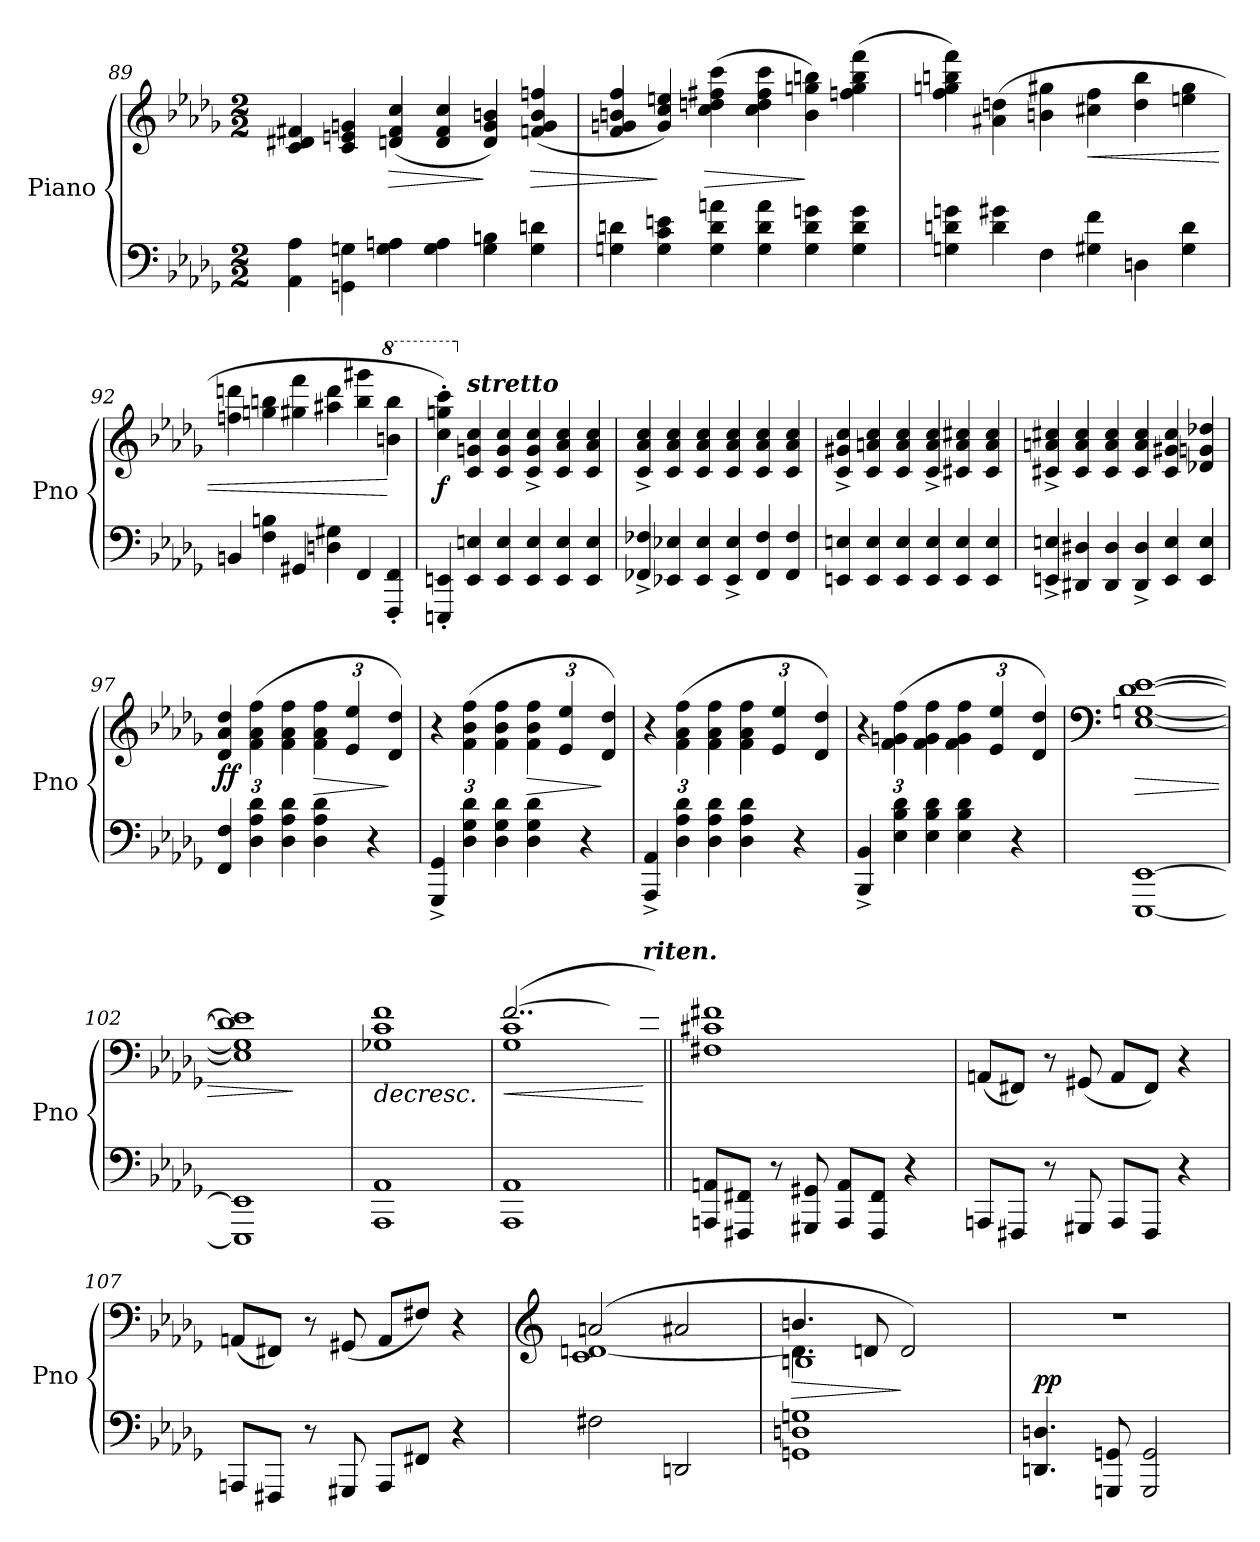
**kern	**kern	**dynam
*part1	*part1	*part1
*staff2	*staff1	*staff1/2
*I"Piano	*	*
*I'Pno	*	*
*clefF4	*clefG2	*
*k[b-e-a-d-g-]	*k[b-e-a-d-g-]	*
*M2/2	*M2/2	*
*Xtuplet	*Xtuplet	*
=89	=89	=89
6AA-\ 6A-\	6c/ 6d#X/ 6f#X/	.
6GGn\ 6Gn\	6c/ 6en/ 6gn/	.
!	!	!LO:HP:b
!	!	!LO:DY:n=1:b
6G\ 6An\	(>6dn/ 6f#/ 6cc/	> other-dynamics
6G\ 6A\	6d/ 6f#/ 6cc/	.
6G\ 6Bn\	6d/ 6g/ 6bn/)	]
!	!	!LO:HP:b
6G\ 6dn\	(>6fn/ 6g/ 6b/ 6ffn/	>
=90	=90	=90
6Gn\ 6dn\	6f/ 6gn/ 6bn/ 6ff/	.
6G\ 6c\ 6en\	6g/ 6cc/ 6een/)	]
!	!	!LO:HP:b
6G\ 6d\ 6an\	(6cc\ 6ddn\ 6ff#X\ 6ccc\	>
6G\ 6d\ 6a\	6cc\ 6dd\ 6ff#\ 6ccc\	.
6G\ 6d\ 6gn\	6b\ 6ggn\ 6bbn\)	]
6G\ 6d\ 6g\	(6ffn\ 6gg\ 6bb\ 6fff\	.
!!LO:LB:g=z
=91	=91	=91
6Gn\ 6dn\ 6gn\	6ff\ 6ggn\ 6bbn\ 6fff\)	.
6d\ 6g#X\	(6a#X\ 6ddn\	.
6F\	6bn\ 6gg#X\	.
!	!	!LO:HP:b
6G#X\ 6f\	6cc#X\ 6ff\	<
6Dn\	6dd\ 6bb\	.
6G#\ 6d\	6een\ 6gg#\	.
!!LO:LB:g=z
=92	=92	=92
6BBn/	6ffn\ 6dddn\	.
6F\ 6Bn\	6ggn\ 6bbn\	.
6GG#X/	6gg#X\ 6fff\	.
6Dn\ 6G#X\	6aa#X\ 6ddd\	.
6FF/	6bb\ 6ggg#X\	.
*	*8va	*
6FFF/' 6FF/'	6bbn\ 6bbb\	[
=93	=93	=93
!	!	!LO:DY:b
6EEEn/' 6EEn/'	6ccc\' 6gggn\' 6cccc\')	f
*	*X8va	*
!	!LO:TX:a:Bi:t=stretto	!
6EE/ 6En/	6c/ 6gn/ 6cc/	.
6EE/ 6E/	6c/ 6g/ 6cc/	.
6EE/ 6E/	6c/^ 6g/^ 6cc/^	.
6EE/ 6E/	6c/ 6a-/ 6cc/	.
6EE/ 6E/	6c/ 6a-/ 6cc/	.
=94	=94	=94
6FF-X/^ 6F-X/^	6c/^ 6a-/^ 6cc/^	.
6EE-X/ 6E-X/	6c/ 6a-/ 6cc/	.
!	!	!LO:DY:b
6EE-/ 6E-/	6c/ 6a-/ 6cc/	other-dynamics
6EE-/^ 6E-/^	6c/ 6a-/ 6cc/	.
6FF-/ 6F-/	6c/ 6a-/ 6cc/	.
6FF-/ 6F-/	6c/ 6a-/ 6cc/	.
=95	=95	=95
6EEn/ 6En/	6c/^ 6g#X/^ 6cc/^	.
6EE/ 6E/	6c/ 6an/ 6cc/	.
6EE/ 6E/	6c/ 6a/ 6cc/	.
6EE/ 6E/	6c/^ 6a/^ 6cc/^	.
6EE/ 6E/	6c#X/ 6a/ 6cc#X/	.
6EE/ 6E/	6c#/ 6a/ 6cc#/	.
!!LO:LB:g=z
=96	=96	=96
6EEn/^ 6En/^	6c#X/^ 6an/^ 6cc#X/^	.
6DD#X/ 6D#X/	6c#/ 6a/ 6cc#/	.
6DD#/ 6D#/	6c#/ 6a/ 6cc#/	.
6DD#/^ 6D#/^	6c#/ 6a/ 6cc#/	.
6EE/ 6E/	6c#/ 6g#X/ 6cc#/	.
6EE/ 6E/	6d-X/ 6gn/ 6dd-X/	.
=97	=97	=97
*	*tuplet	*
*	*Xbrackettup	*
!	!	!LO:DY:b
6FF/ 6F/	6d-/ 6a-/ 6dd-/	ff
6D-\ 6A-\ 6d-\	(6f\ 6a-\ 6ff\	.
6D-\ 6A-\ 6d-\	6f\ 6a-\ 6ff\	.
!	!	!LO:HP:b
4D-\ 4A-\ 4d-\	6f\ 6a-\ 6ff\	>
.	6e-/ 6ee-/	.
4r	.	.
.	6d-/ 6dd-/)	]
=98	=98	=98
6GGG-/^ 6GG-/^	6r	.
6D-\ 6G-\ 6d-\	(6f\ 6b-\ 6ff\	.
6D-\ 6G-\ 6d-\	6f\ 6b-\ 6ff\	.
!	!	!LO:HP:b
4D-\ 4G-\ 4d-\	6f\ 6b-\ 6ff\	>
.	6e-/ 6ee-/	.
4r	.	.
.	6d-/ 6dd-/)	]
=99	=99	=99
6AAA-/^ 6AA-/^	6r	.
6D-\ 6A-\ 6d-\	(6f\ 6a-\ 6ff\	.
6D-\ 6A-\ 6d-\	6f\ 6a-\ 6ff\	.
4D-\ 4A-\ 4d-\	6f\ 6a-\ 6ff\	.
.	6e-/ 6ee-/	.
4r	.	.
.	6d-/ 6dd-/)	.
!!LO:LB:g=z
=100	=100	=100
6BBB-/^ 6BB-/^	6r	.
6E-\ 6B-\ 6d-\	(6f\ 6gn\ 6ff\	.
6E-\ 6B-\ 6d-\	6f\ 6g\ 6ff\	.
4E-\ 4B-\ 4d-\	6f\ 6g\ 6ff\	.
.	6e-/ 6ee-/	.
4r	.	.
.	6d-/ 6dd-/)	.
=101	=101	=101
*	*clefF4	*
!	!	!LO:HP:b
[1EEE- [1EE-	[1E- [1Gn [1d- [1e-	>
!!LO:PB:g=z
=102	=102	=102
1EEE-] 1EE-]	1E-] 1G] 1d-] 1e-]	.
.	.	]
=103	=103	=103
!	!	!LO:HP:b
*	*^	*
1AAA- 1AA-	1f	1G-X 1c	>
=104	=104	=104	=104
!	!	!	!LO:HP:b
1AAA- 1AA-	(>[2..f/	1G- 1c	<
.	16fLLyy]	.	.
!	!LO:TX:a:Bi:t=riten.	!	!
.	16f#X/JJ)	.	[
*	*v	*v	*
.	.	]
!!LO:PB:g=z
=105||	=105||	=105||
!	!	!LO:DY:b
8AAAn/ 8AAn/L	1F#X 1c#X 1f#X	other-dynamics
8FFF#X/ 8FF#X/J	.	.
8r	.	.
8GGG#X/ 8GG#X/	.	.
8AAA/ 8AA/L	.	.
8FFF#/ 8FF#/J	.	.
4r	.	.
=106	=106	=106
8AAAn/L	(8AAn/L	.
8FFF#X/J	8FF#X/J)	.
8r	8r	.
8GGG#X/	(8GG#X/	.
8AAA/L	8AA/L	.
8FFF#/J	8FF#/J)	.
4r	4r	.
=107	=107	=107
8AAAn/L	(8AAn/L	.
8FFF#X/J	8FF#X/J)	.
8r	8r	.
8GGG#X/	(8GG#X/	.
8AAA/L	8AA/L	.
8FF#X/J	8F#X/J)	.
4r	4r	.
=108	=108	=108
*	*clefG2	*
*	*^	*
2F#X\	(2an/	1c [1dn	.
2DDn/	2a#X/	.	.
*	*v	*v	*
!!LO:LB:g=z
=109	=109	=109
!	!	!LO:HP:b
*	*^	*
*	*	*^	*
1GGn 1Dn 1Gn	4.bn/	4.d\]	1Bn	>
.	8dn/	2ryy	.	.
.	2d/)	.	.	]
.	.	8ryy	.	.
*	*	*v	*v	*
!!LO:LB:g=z
=110	=110	=110	=110
!	!	!	!LO:DY:a=2
*	*v	*v	*
4.DDn/ 4.Dn/	1r	pp
8GGGn/ 8GGn/	.	.
2GGG/ 2GG/	.	.
=	=	=
*-	*-	*-
